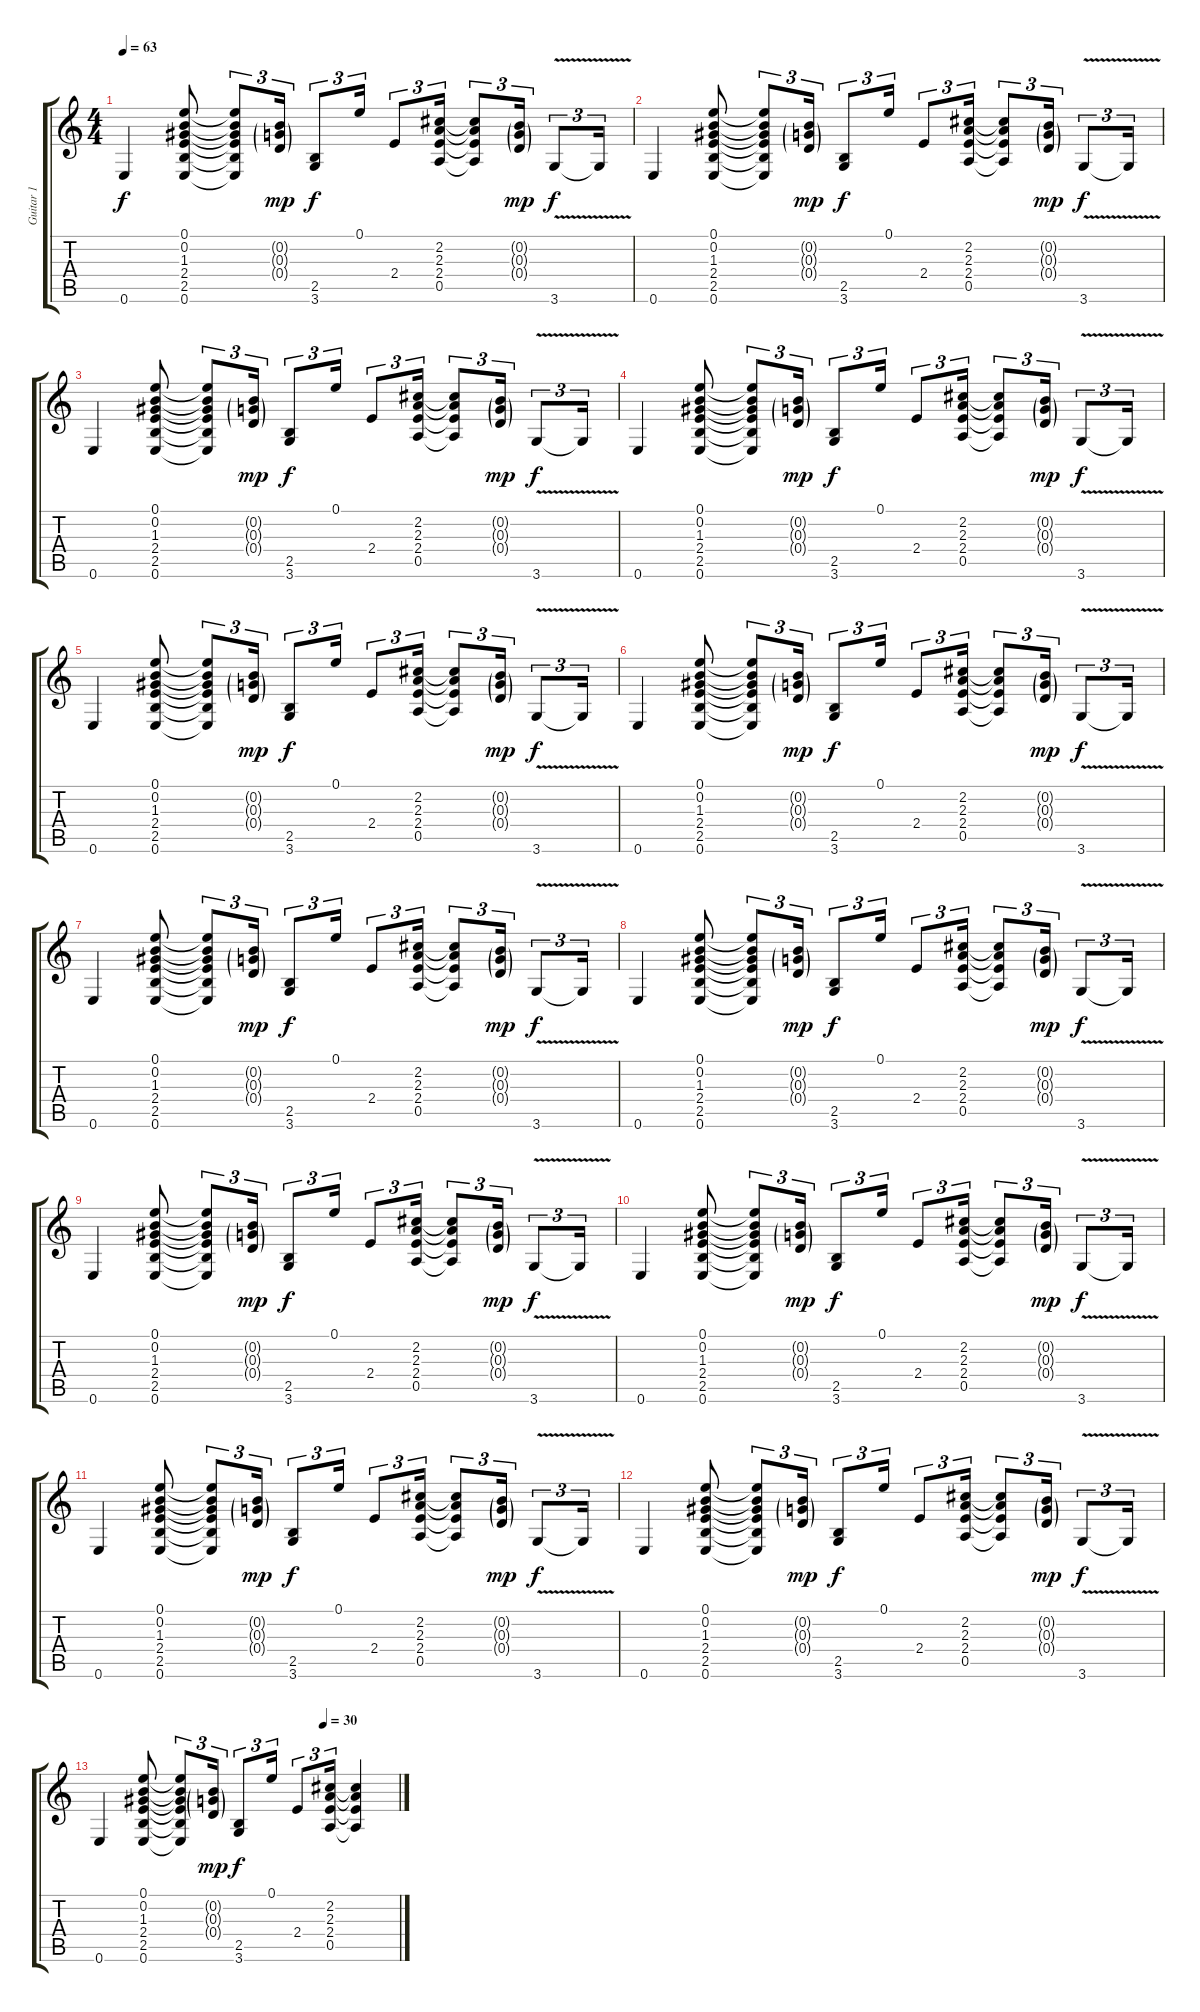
\track ("Guitar 1" "Guitar 1") {instrument electricguitarjazz}
\staff {score tabs}
\tuning (E4 B3 G3 D3 A2 E2) {hide}
\ts (4 4)
\tempo 63
\clef g2
\ks c
0.6.4{dy f} (0.1 0.2 1.3 2.4 2.5 0.6).8 (0.1{t} 0.2{t} 1.3{t} 2.4{t} 2.5{t} 0.6{t}).8{tu (3 2)} (0.2{g} 0.3{g} 0.4{g}).16{tu (3 2) dy mp} (2.5 3.6).8{tu (3 2) dy f} 0.1.16{tu (3 2)} 2.4.8{tu (3 2)} (2.2 2.3 2.4 0.5).16{tu (3 2)} (2.2{t} 2.3{t} 2.4{t} 0.5{t}).8{tu (3 2)} (0.2{g} 0.3{g} 0.4{g}).16{tu (3 2) dy mp} 3.6{v}.8{tu (3 2) dy f} 3.6{v t}.16{tu (3 2)} |
0.6.4 (0.1 0.2 1.3 2.4 2.5 0.6).8 (0.1{t} 0.2{t} 1.3{t} 2.4{t} 2.5{t} 0.6{t}).8{tu (3 2)} (0.2{g} 0.3{g} 0.4{g}).16{tu (3 2) dy mp} (2.5 3.6).8{tu (3 2) dy f} 0.1.16{tu (3 2)} 2.4.8{tu (3 2)} (2.2 2.3 2.4 0.5).16{tu (3 2)} (2.2{t} 2.3{t} 2.4{t} 0.5{t}).8{tu (3 2)} (0.2{g} 0.3{g} 0.4{g}).16{tu (3 2) dy mp} 3.6{v}.8{tu (3 2) dy f} 3.6{v t}.16{tu (3 2)} |
0.6.4 (0.1 0.2 1.3 2.4 2.5 0.6).8 (0.1{t} 0.2{t} 1.3{t} 2.4{t} 2.5{t} 0.6{t}).8{tu (3 2)} (0.2{g} 0.3{g} 0.4{g}).16{tu (3 2) dy mp} (2.5 3.6).8{tu (3 2) dy f} 0.1.16{tu (3 2)} 2.4.8{tu (3 2)} (2.2 2.3 2.4 0.5).16{tu (3 2)} (2.2{t} 2.3{t} 2.4{t} 0.5{t}).8{tu (3 2)} (0.2{g} 0.3{g} 0.4{g}).16{tu (3 2) dy mp} 3.6{v}.8{tu (3 2) dy f} 3.6{v t}.16{tu (3 2)} |
0.6.4 (0.1 0.2 1.3 2.4 2.5 0.6).8 (0.1{t} 0.2{t} 1.3{t} 2.4{t} 2.5{t} 0.6{t}).8{tu (3 2)} (0.2{g} 0.3{g} 0.4{g}).16{tu (3 2) dy mp} (2.5 3.6).8{tu (3 2) dy f} 0.1.16{tu (3 2)} 2.4.8{tu (3 2)} (2.2 2.3 2.4 0.5).16{tu (3 2)} (2.2{t} 2.3{t} 2.4{t} 0.5{t}).8{tu (3 2)} (0.2{g} 0.3{g} 0.4{g}).16{tu (3 2) dy mp} 3.6{v}.8{tu (3 2) dy f} 3.6{v t}.16{tu (3 2)} |
0.6.4 (0.1 0.2 1.3 2.4 2.5 0.6).8 (0.1{t} 0.2{t} 1.3{t} 2.4{t} 2.5{t} 0.6{t}).8{tu (3 2)} (0.2{g} 0.3{g} 0.4{g}).16{tu (3 2) dy mp} (2.5 3.6).8{tu (3 2) dy f} 0.1.16{tu (3 2)} 2.4.8{tu (3 2)} (2.2 2.3 2.4 0.5).16{tu (3 2)} (2.2{t} 2.3{t} 2.4{t} 0.5{t}).8{tu (3 2)} (0.2{g} 0.3{g} 0.4{g}).16{tu (3 2) dy mp} 3.6{v}.8{tu (3 2) dy f} 3.6{v t}.16{tu (3 2)} |
0.6.4 (0.1 0.2 1.3 2.4 2.5 0.6).8 (0.1{t} 0.2{t} 1.3{t} 2.4{t} 2.5{t} 0.6{t}).8{tu (3 2)} (0.2{g} 0.3{g} 0.4{g}).16{tu (3 2) dy mp} (2.5 3.6).8{tu (3 2) dy f} 0.1.16{tu (3 2)} 2.4.8{tu (3 2)} (2.2 2.3 2.4 0.5).16{tu (3 2)} (2.2{t} 2.3{t} 2.4{t} 0.5{t}).8{tu (3 2)} (0.2{g} 0.3{g} 0.4{g}).16{tu (3 2) dy mp} 3.6{v}.8{tu (3 2) dy f} 3.6{v t}.16{tu (3 2)} |
0.6.4 (0.1 0.2 1.3 2.4 2.5 0.6).8 (0.1{t} 0.2{t} 1.3{t} 2.4{t} 2.5{t} 0.6{t}).8{tu (3 2)} (0.2{g} 0.3{g} 0.4{g}).16{tu (3 2) dy mp} (2.5 3.6).8{tu (3 2) dy f} 0.1.16{tu (3 2)} 2.4.8{tu (3 2)} (2.2 2.3 2.4 0.5).16{tu (3 2)} (2.2{t} 2.3{t} 2.4{t} 0.5{t}).8{tu (3 2)} (0.2{g} 0.3{g} 0.4{g}).16{tu (3 2) dy mp} 3.6{v}.8{tu (3 2) dy f} 3.6{v t}.16{tu (3 2)} |
0.6.4 (0.1 0.2 1.3 2.4 2.5 0.6).8 (0.1{t} 0.2{t} 1.3{t} 2.4{t} 2.5{t} 0.6{t}).8{tu (3 2)} (0.2{g} 0.3{g} 0.4{g}).16{tu (3 2) dy mp} (2.5 3.6).8{tu (3 2) dy f} 0.1.16{tu (3 2)} 2.4.8{tu (3 2)} (2.2 2.3 2.4 0.5).16{tu (3 2)} (2.2{t} 2.3{t} 2.4{t} 0.5{t}).8{tu (3 2)} (0.2{g} 0.3{g} 0.4{g}).16{tu (3 2) dy mp} 3.6{v}.8{tu (3 2) dy f} 3.6{v t}.16{tu (3 2)} |
0.6.4 (0.1 0.2 1.3 2.4 2.5 0.6).8 (0.1{t} 0.2{t} 1.3{t} 2.4{t} 2.5{t} 0.6{t}).8{tu (3 2)} (0.2{g} 0.3{g} 0.4{g}).16{tu (3 2) dy mp} (2.5 3.6).8{tu (3 2) dy f} 0.1.16{tu (3 2)} 2.4.8{tu (3 2)} (2.2 2.3 2.4 0.5).16{tu (3 2)} (2.2{t} 2.3{t} 2.4{t} 0.5{t}).8{tu (3 2)} (0.2{g} 0.3{g} 0.4{g}).16{tu (3 2) dy mp} 3.6{v}.8{tu (3 2) dy f} 3.6{v t}.16{tu (3 2)} |
0.6.4 (0.1 0.2 1.3 2.4 2.5 0.6).8 (0.1{t} 0.2{t} 1.3{t} 2.4{t} 2.5{t} 0.6{t}).8{tu (3 2)} (0.2{g} 0.3{g} 0.4{g}).16{tu (3 2) dy mp} (2.5 3.6).8{tu (3 2) dy f} 0.1.16{tu (3 2)} 2.4.8{tu (3 2)} (2.2 2.3 2.4 0.5).16{tu (3 2)} (2.2{t} 2.3{t} 2.4{t} 0.5{t}).8{tu (3 2)} (0.2{g} 0.3{g} 0.4{g}).16{tu (3 2) dy mp} 3.6{v}.8{tu (3 2) dy f} 3.6{v t}.16{tu (3 2)} |
0.6.4 (0.1 0.2 1.3 2.4 2.5 0.6).8 (0.1{t} 0.2{t} 1.3{t} 2.4{t} 2.5{t} 0.6{t}).8{tu (3 2)} (0.2{g} 0.3{g} 0.4{g}).16{tu (3 2) dy mp} (2.5 3.6).8{tu (3 2) dy f} 0.1.16{tu (3 2)} 2.4.8{tu (3 2)} (2.2 2.3 2.4 0.5).16{tu (3 2)} (2.2{t} 2.3{t} 2.4{t} 0.5{t}).8{tu (3 2)} (0.2{g} 0.3{g} 0.4{g}).16{tu (3 2) dy mp} 3.6{v}.8{tu (3 2) dy f} 3.6{v t}.16{tu (3 2)} |
0.6.4 (0.1 0.2 1.3 2.4 2.5 0.6).8 (0.1{t} 0.2{t} 1.3{t} 2.4{t} 2.5{t} 0.6{t}).8{tu (3 2)} (0.2{g} 0.3{g} 0.4{g}).16{tu (3 2) dy mp} (2.5 3.6).8{tu (3 2) dy f} 0.1.16{tu (3 2)} 2.4.8{tu (3 2)} (2.2 2.3 2.4 0.5).16{tu (3 2)} (2.2{t} 2.3{t} 2.4{t} 0.5{t}).8{tu (3 2)} (0.2{g} 0.3{g} 0.4{g}).16{tu (3 2) dy mp} 3.6{v}.8{tu (3 2) dy f} 3.6{v t}.16{tu (3 2)} |
\tempo (30 0.75)
0.6.4 (0.1 0.2 1.3 2.4 2.5 0.6).8 (0.1{t} 0.2{t} 1.3{t} 2.4{t} 2.5{t} 0.6{t}).8{tu (3 2)} (0.2{g} 0.3{g} 0.4{g}).16{tu (3 2) dy mp} (2.5 3.6).8{tu (3 2) dy f} 0.1.16{tu (3 2)} 2.4.8{tu (3 2)} (2.2 2.3 2.4 0.5).16{tu (3 2)} (2.2{t} 2.3{t} 2.4{t} 0.5{t}).4
